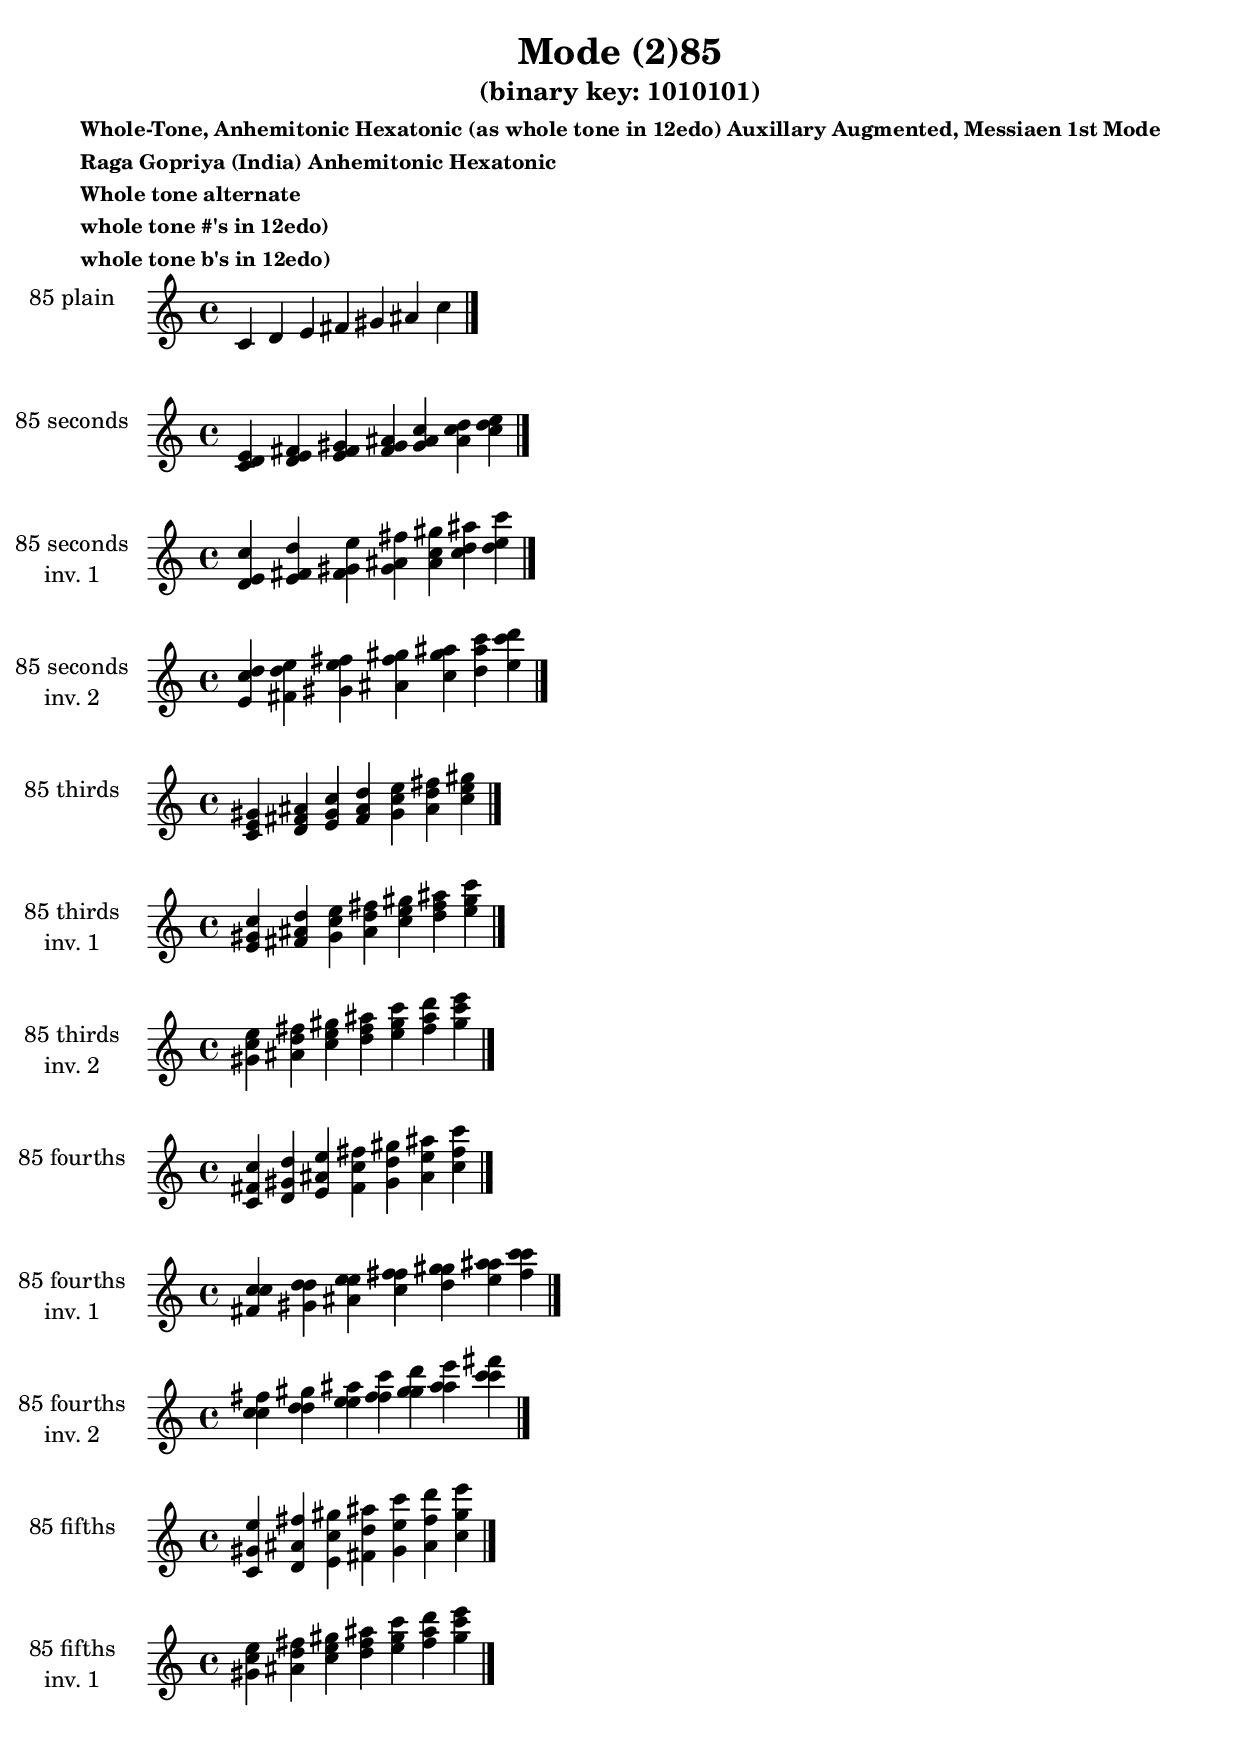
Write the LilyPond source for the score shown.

\version "2.19.0"

\header {
  title = "Mode (2)85"
  subtitle = "(binary key: 1010101)"
  subsubtitle =  \markup { \left-align \column {
      "Whole-Tone, Anhemitonic Hexatonic (as whole tone in 12edo) Auxillary Augmented, Messiaen 1st Mode"
      "Raga Gopriya (India) Anhemitonic Hexatonic"
      "Whole tone alternate"
      "whole tone #'s in 12edo)"
      "whole tone b's in 12edo)"
    }
  }
 %% Remove default LilyPond tagline
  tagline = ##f
}

\paper {
  #(set-paper-size "a4")
}

global = {
  \key c \major
  \time 4/4
  \tempo 4=100
}

\book {
  \score {
    \new Staff \with {
      instrumentName =  \markup { \column {
         \hcenter-in #14 \line { 85 plain }
         \hcenter-in #14 \line {  } } }
      midiInstrument = "oboe"
    } { \accidentalStyle "default"
        \cadenzaOn c' d' e' fis' gis' ais' c''  \cadenzaOff \bar "|." }
    \layout { }
  }
  \score {
    \new Staff \with {
      instrumentName =  \markup { \column {
         \hcenter-in #14 \line { 85 seconds }
         \hcenter-in #14 \line {  } } }
      midiInstrument = "oboe"
    } { \accidentalStyle "default"
        \cadenzaOn <c' d' e'> <d' e' fis'> <e' fis' gis'> <fis' gis' ais'> <gis' ais' c''> <ais' c'' d''> <c'' d'' e''>  \cadenzaOff \bar "|." }
    \layout { }
  }
  \score {
    \new Staff \with {
      instrumentName =  \markup { \column {
         \hcenter-in #14 \line { 85 seconds }
         \hcenter-in #14 \line { inv. 1 } } }
      midiInstrument = "oboe"
    } { \accidentalStyle "default"
        \cadenzaOn <d' e' c''> <e' fis' d''> <fis' gis' e''> <gis' ais' fis''> <ais' c'' gis''> <c'' d'' ais''> <d'' e'' c'''>  \cadenzaOff \bar "|." }
    \layout { }
  }
  \score {
    \new Staff \with {
      instrumentName =  \markup { \column {
         \hcenter-in #14 \line { 85 seconds }
         \hcenter-in #14 \line { inv. 2 } } }
      midiInstrument = "oboe"
    } { \accidentalStyle "default"
        \cadenzaOn <e' c'' d''> <fis' d'' e''> <gis' e'' fis''> <ais' fis'' gis''> <c'' gis'' ais''> <d'' ais'' c'''> <e'' c''' d'''>  \cadenzaOff \bar "|." }
    \layout { }
  }
  \score {
    \new Staff \with {
      instrumentName =  \markup { \column {
         \hcenter-in #14 \line { 85 thirds }
         \hcenter-in #14 \line {  } } }
      midiInstrument = "oboe"
    } { \accidentalStyle "default"
        \cadenzaOn <c' e' gis'> <d' fis' ais'> <e' gis' c''> <fis' ais' d''> <gis' c'' e''> <ais' d'' fis''> <c'' e'' gis''>  \cadenzaOff \bar "|." }
    \layout { }
  }
  \score {
    \new Staff \with {
      instrumentName =  \markup { \column {
         \hcenter-in #14 \line { 85 thirds }
         \hcenter-in #14 \line { inv. 1 } } }
      midiInstrument = "oboe"
    } { \accidentalStyle "default"
        \cadenzaOn <e' gis' c''> <fis' ais' d''> <gis' c'' e''> <ais' d'' fis''> <c'' e'' gis''> <d'' fis'' ais''> <e'' gis'' c'''>  \cadenzaOff \bar "|." }
    \layout { }
  }
  \score {
    \new Staff \with {
      instrumentName =  \markup { \column {
         \hcenter-in #14 \line { 85 thirds }
         \hcenter-in #14 \line { inv. 2 } } }
      midiInstrument = "oboe"
    } { \accidentalStyle "default"
        \cadenzaOn <gis' c'' e''> <ais' d'' fis''> <c'' e'' gis''> <d'' fis'' ais''> <e'' gis'' c'''> <fis'' ais'' d'''> <gis'' c''' e'''>  \cadenzaOff \bar "|." }
    \layout { }
  }
  \score {
    \new Staff \with {
      instrumentName =  \markup { \column {
         \hcenter-in #14 \line { 85 fourths }
         \hcenter-in #14 \line {  } } }
      midiInstrument = "oboe"
    } { \accidentalStyle "default"
        \cadenzaOn <c' fis' c''> <d' gis' d''> <e' ais' e''> <fis' c'' fis''> <gis' d'' gis''> <ais' e'' ais''> <c'' fis'' c'''>  \cadenzaOff \bar "|." }
    \layout { }
  }
  \score {
    \new Staff \with {
      instrumentName =  \markup { \column {
         \hcenter-in #14 \line { 85 fourths }
         \hcenter-in #14 \line { inv. 1 } } }
      midiInstrument = "oboe"
    } { \accidentalStyle "default"
        \cadenzaOn <fis' c'' c''> <gis' d'' d''> <ais' e'' e''> <c'' fis'' fis''> <d'' gis'' gis''> <e'' ais'' ais''> <fis'' c''' c'''>  \cadenzaOff \bar "|." }
    \layout { }
  }
  \score {
    \new Staff \with {
      instrumentName =  \markup { \column {
         \hcenter-in #14 \line { 85 fourths }
         \hcenter-in #14 \line { inv. 2 } } }
      midiInstrument = "oboe"
    } { \accidentalStyle "default"
        \cadenzaOn <c'' c'' fis''> <d'' d'' gis''> <e'' e'' ais''> <fis'' fis'' c'''> <gis'' gis'' d'''> <ais'' ais'' e'''> <c''' c''' fis'''>  \cadenzaOff \bar "|." }
    \layout { }
  }
  \score {
    \new Staff \with {
      instrumentName =  \markup { \column {
         \hcenter-in #14 \line { 85 fifths }
         \hcenter-in #14 \line {  } } }
      midiInstrument = "oboe"
    } { \accidentalStyle "default"
        \cadenzaOn <c' gis' e''> <d' ais' fis''> <e' c'' gis''> <fis' d'' ais''> <gis' e'' c'''> <ais' fis'' d'''> <c'' gis'' e'''>  \cadenzaOff \bar "|." }
    \layout { }
  }
  \score {
    \new Staff \with {
      instrumentName =  \markup { \column {
         \hcenter-in #14 \line { 85 fifths }
         \hcenter-in #14 \line { inv. 1 } } }
      midiInstrument = "oboe"
    } { \accidentalStyle "default"
        \cadenzaOn <gis' e'' c''> <ais' fis'' d''> <c'' gis'' e''> <d'' ais'' fis''> <e'' c''' gis''> <fis'' d''' ais''> <gis'' e''' c'''>  \cadenzaOff \bar "|." }
    \layout { }
  }
  \score {
    \new Staff \with {
      instrumentName =  \markup { \column {
         \hcenter-in #14 \line { 85 fifths }
         \hcenter-in #14 \line { inv. 2 } } }
      midiInstrument = "oboe"
    } { \accidentalStyle "default"
        \cadenzaOn <e'' c'' gis''> <fis'' d'' ais''> <gis'' e'' c'''> <ais'' fis'' d'''> <c''' gis'' e'''> <d''' ais'' fis'''> <e''' c''' gis'''>  \cadenzaOff \bar "|." }
    \layout { }
  }
  \score {
    \new Staff \with {
      instrumentName =  \markup { \column {
         \hcenter-in #14 \line { 85 sus4 }
         \hcenter-in #14 \line {  } } }
      midiInstrument = "oboe"
    } { \accidentalStyle "default"
        \cadenzaOn <c' fis' gis'> <d' gis' ais'> <e' ais' c''> <fis' c'' d''> <gis' d'' e''> <ais' e'' fis''> <c'' fis'' gis''>  \cadenzaOff \bar "|." }
    \layout { }
  }
  \score {
    \new Staff \with {
      instrumentName =  \markup { \column {
         \hcenter-in #14 \line { 85 sus4 }
         \hcenter-in #14 \line { inv. 1 } } }
      midiInstrument = "oboe"
    } { \accidentalStyle "default"
        \cadenzaOn <fis' gis' c''> <gis' ais' d''> <ais' c'' e''> <c'' d'' fis''> <d'' e'' gis''> <e'' fis'' ais''> <fis'' gis'' c'''>  \cadenzaOff \bar "|." }
    \layout { }
  }
  \score {
    \new Staff \with {
      instrumentName =  \markup { \column {
         \hcenter-in #14 \line { 85 sus4 }
         \hcenter-in #14 \line { inv. 2 } } }
      midiInstrument = "oboe"
    } { \accidentalStyle "default"
        \cadenzaOn <gis' c'' fis''> <ais' d'' gis''> <c'' e'' ais''> <d'' fis'' c'''> <e'' gis'' d'''> <fis'' ais'' e'''> <gis'' c''' fis'''>  \cadenzaOff \bar "|." }
    \layout { }
  }
  \score {
    \new Staff \with {
      instrumentName =  \markup { \column {
         \hcenter-in #14 \line { 85 sus2 }
         \hcenter-in #14 \line {  } } }
      midiInstrument = "oboe"
    } { \accidentalStyle "default"
        \cadenzaOn <c' d' gis'> <d' e' ais'> <e' fis' c''> <fis' gis' d''> <gis' ais' e''> <ais' c'' fis''> <c'' d'' gis''>  \cadenzaOff \bar "|." }
    \layout { }
  }
  \score {
    \new Staff \with {
      instrumentName =  \markup { \column {
         \hcenter-in #14 \line { 85 sus2 }
         \hcenter-in #14 \line { inv. 1 } } }
      midiInstrument = "oboe"
    } { \accidentalStyle "default"
        \cadenzaOn <d' gis' c''> <e' ais' d''> <fis' c'' e''> <gis' d'' fis''> <ais' e'' gis''> <c'' fis'' ais''> <d'' gis'' c'''>  \cadenzaOff \bar "|." }
    \layout { }
  }
  \score {
    \new Staff \with {
      instrumentName =  \markup { \column {
         \hcenter-in #14 \line { 85 sus2 }
         \hcenter-in #14 \line { inv. 2 } } }
      midiInstrument = "oboe"
    } { \accidentalStyle "default"
        \cadenzaOn <gis' c'' d''> <ais' d'' e''> <c'' e'' fis''> <d'' fis'' gis''> <e'' gis'' ais''> <fis'' ais'' c'''> <gis'' c''' d'''>  \cadenzaOff \bar "|." }
    \layout { }
  }
}

\book {
  \bookOutputSuffix "plain_"
  \score {
    \new Staff \with {
      instrumentName =  \markup { \column {
         \hcenter-in #14 \line { 85 plain }
         \hcenter-in #14 \line {  } } }
      midiInstrument = "oboe"
    } { \accidentalStyle "default"
        \cadenzaOn c' d' e' fis' gis' ais' c''  \cadenzaOff \bar "|." }
    \midi { }
  }
}
\book {
  \bookOutputSuffix "seconds_"
  \score {
    \new Staff \with {
      instrumentName =  \markup { \column {
         \hcenter-in #14 \line { 85 seconds }
         \hcenter-in #14 \line {  } } }
      midiInstrument = "oboe"
    } { \accidentalStyle "default"
        \cadenzaOn <c' d' e'> <d' e' fis'> <e' fis' gis'> <fis' gis' ais'> <gis' ais' c''> <ais' c'' d''> <c'' d'' e''>  \cadenzaOff \bar "|." }
    \midi { }
  }
}
\book {
  \bookOutputSuffix "seconds_inv. 1"
  \score {
    \new Staff \with {
      instrumentName =  \markup { \column {
         \hcenter-in #14 \line { 85 seconds }
         \hcenter-in #14 \line { inv. 1 } } }
      midiInstrument = "oboe"
    } { \accidentalStyle "default"
        \cadenzaOn <d' e' c''> <e' fis' d''> <fis' gis' e''> <gis' ais' fis''> <ais' c'' gis''> <c'' d'' ais''> <d'' e'' c'''>  \cadenzaOff \bar "|." }
    \midi { }
  }
}
\book {
  \bookOutputSuffix "seconds_inv. 2"
  \score {
    \new Staff \with {
      instrumentName =  \markup { \column {
         \hcenter-in #14 \line { 85 seconds }
         \hcenter-in #14 \line { inv. 2 } } }
      midiInstrument = "oboe"
    } { \accidentalStyle "default"
        \cadenzaOn <e' c'' d''> <fis' d'' e''> <gis' e'' fis''> <ais' fis'' gis''> <c'' gis'' ais''> <d'' ais'' c'''> <e'' c''' d'''>  \cadenzaOff \bar "|." }
    \midi { }
  }
}
\book {
  \bookOutputSuffix "thirds_"
  \score {
    \new Staff \with {
      instrumentName =  \markup { \column {
         \hcenter-in #14 \line { 85 thirds }
         \hcenter-in #14 \line {  } } }
      midiInstrument = "oboe"
    } { \accidentalStyle "default"
        \cadenzaOn <c' e' gis'> <d' fis' ais'> <e' gis' c''> <fis' ais' d''> <gis' c'' e''> <ais' d'' fis''> <c'' e'' gis''>  \cadenzaOff \bar "|." }
    \midi { }
  }
}
\book {
  \bookOutputSuffix "thirds_inv. 1"
  \score {
    \new Staff \with {
      instrumentName =  \markup { \column {
         \hcenter-in #14 \line { 85 thirds }
         \hcenter-in #14 \line { inv. 1 } } }
      midiInstrument = "oboe"
    } { \accidentalStyle "default"
        \cadenzaOn <e' gis' c''> <fis' ais' d''> <gis' c'' e''> <ais' d'' fis''> <c'' e'' gis''> <d'' fis'' ais''> <e'' gis'' c'''>  \cadenzaOff \bar "|." }
    \midi { }
  }
}
\book {
  \bookOutputSuffix "thirds_inv. 2"
  \score {
    \new Staff \with {
      instrumentName =  \markup { \column {
         \hcenter-in #14 \line { 85 thirds }
         \hcenter-in #14 \line { inv. 2 } } }
      midiInstrument = "oboe"
    } { \accidentalStyle "default"
        \cadenzaOn <gis' c'' e''> <ais' d'' fis''> <c'' e'' gis''> <d'' fis'' ais''> <e'' gis'' c'''> <fis'' ais'' d'''> <gis'' c''' e'''>  \cadenzaOff \bar "|." }
    \midi { }
  }
}
\book {
  \bookOutputSuffix "fourths_"
  \score {
    \new Staff \with {
      instrumentName =  \markup { \column {
         \hcenter-in #14 \line { 85 fourths }
         \hcenter-in #14 \line {  } } }
      midiInstrument = "oboe"
    } { \accidentalStyle "default"
        \cadenzaOn <c' fis' c''> <d' gis' d''> <e' ais' e''> <fis' c'' fis''> <gis' d'' gis''> <ais' e'' ais''> <c'' fis'' c'''>  \cadenzaOff \bar "|." }
    \midi { }
  }
}
\book {
  \bookOutputSuffix "fourths_inv. 1"
  \score {
    \new Staff \with {
      instrumentName =  \markup { \column {
         \hcenter-in #14 \line { 85 fourths }
         \hcenter-in #14 \line { inv. 1 } } }
      midiInstrument = "oboe"
    } { \accidentalStyle "default"
        \cadenzaOn <fis' c'' c''> <gis' d'' d''> <ais' e'' e''> <c'' fis'' fis''> <d'' gis'' gis''> <e'' ais'' ais''> <fis'' c''' c'''>  \cadenzaOff \bar "|." }
    \midi { }
  }
}
\book {
  \bookOutputSuffix "fourths_inv. 2"
  \score {
    \new Staff \with {
      instrumentName =  \markup { \column {
         \hcenter-in #14 \line { 85 fourths }
         \hcenter-in #14 \line { inv. 2 } } }
      midiInstrument = "oboe"
    } { \accidentalStyle "default"
        \cadenzaOn <c'' c'' fis''> <d'' d'' gis''> <e'' e'' ais''> <fis'' fis'' c'''> <gis'' gis'' d'''> <ais'' ais'' e'''> <c''' c''' fis'''>  \cadenzaOff \bar "|." }
    \midi { }
  }
}
\book {
  \bookOutputSuffix "fifths_"
  \score {
    \new Staff \with {
      instrumentName =  \markup { \column {
         \hcenter-in #14 \line { 85 fifths }
         \hcenter-in #14 \line {  } } }
      midiInstrument = "oboe"
    } { \accidentalStyle "default"
        \cadenzaOn <c' gis' e''> <d' ais' fis''> <e' c'' gis''> <fis' d'' ais''> <gis' e'' c'''> <ais' fis'' d'''> <c'' gis'' e'''>  \cadenzaOff \bar "|." }
    \midi { }
  }
}
\book {
  \bookOutputSuffix "fifths_inv. 1"
  \score {
    \new Staff \with {
      instrumentName =  \markup { \column {
         \hcenter-in #14 \line { 85 fifths }
         \hcenter-in #14 \line { inv. 1 } } }
      midiInstrument = "oboe"
    } { \accidentalStyle "default"
        \cadenzaOn <gis' e'' c''> <ais' fis'' d''> <c'' gis'' e''> <d'' ais'' fis''> <e'' c''' gis''> <fis'' d''' ais''> <gis'' e''' c'''>  \cadenzaOff \bar "|." }
    \midi { }
  }
}
\book {
  \bookOutputSuffix "fifths_inv. 2"
  \score {
    \new Staff \with {
      instrumentName =  \markup { \column {
         \hcenter-in #14 \line { 85 fifths }
         \hcenter-in #14 \line { inv. 2 } } }
      midiInstrument = "oboe"
    } { \accidentalStyle "default"
        \cadenzaOn <e'' c'' gis''> <fis'' d'' ais''> <gis'' e'' c'''> <ais'' fis'' d'''> <c''' gis'' e'''> <d''' ais'' fis'''> <e''' c''' gis'''>  \cadenzaOff \bar "|." }
    \midi { }
  }
}
\book {
  \bookOutputSuffix "sus4_"
  \score {
    \new Staff \with {
      instrumentName =  \markup { \column {
         \hcenter-in #14 \line { 85 sus4 }
         \hcenter-in #14 \line {  } } }
      midiInstrument = "oboe"
    } { \accidentalStyle "default"
        \cadenzaOn <c' fis' gis'> <d' gis' ais'> <e' ais' c''> <fis' c'' d''> <gis' d'' e''> <ais' e'' fis''> <c'' fis'' gis''>  \cadenzaOff \bar "|." }
    \midi { }
  }
}
\book {
  \bookOutputSuffix "sus4_inv. 1"
  \score {
    \new Staff \with {
      instrumentName =  \markup { \column {
         \hcenter-in #14 \line { 85 sus4 }
         \hcenter-in #14 \line { inv. 1 } } }
      midiInstrument = "oboe"
    } { \accidentalStyle "default"
        \cadenzaOn <fis' gis' c''> <gis' ais' d''> <ais' c'' e''> <c'' d'' fis''> <d'' e'' gis''> <e'' fis'' ais''> <fis'' gis'' c'''>  \cadenzaOff \bar "|." }
    \midi { }
  }
}
\book {
  \bookOutputSuffix "sus4_inv. 2"
  \score {
    \new Staff \with {
      instrumentName =  \markup { \column {
         \hcenter-in #14 \line { 85 sus4 }
         \hcenter-in #14 \line { inv. 2 } } }
      midiInstrument = "oboe"
    } { \accidentalStyle "default"
        \cadenzaOn <gis' c'' fis''> <ais' d'' gis''> <c'' e'' ais''> <d'' fis'' c'''> <e'' gis'' d'''> <fis'' ais'' e'''> <gis'' c''' fis'''>  \cadenzaOff \bar "|." }
    \midi { }
  }
}
\book {
  \bookOutputSuffix "sus2_"
  \score {
    \new Staff \with {
      instrumentName =  \markup { \column {
         \hcenter-in #14 \line { 85 sus2 }
         \hcenter-in #14 \line {  } } }
      midiInstrument = "oboe"
    } { \accidentalStyle "default"
        \cadenzaOn <c' d' gis'> <d' e' ais'> <e' fis' c''> <fis' gis' d''> <gis' ais' e''> <ais' c'' fis''> <c'' d'' gis''>  \cadenzaOff \bar "|." }
    \midi { }
  }
}
\book {
  \bookOutputSuffix "sus2_inv. 1"
  \score {
    \new Staff \with {
      instrumentName =  \markup { \column {
         \hcenter-in #14 \line { 85 sus2 }
         \hcenter-in #14 \line { inv. 1 } } }
      midiInstrument = "oboe"
    } { \accidentalStyle "default"
        \cadenzaOn <d' gis' c''> <e' ais' d''> <fis' c'' e''> <gis' d'' fis''> <ais' e'' gis''> <c'' fis'' ais''> <d'' gis'' c'''>  \cadenzaOff \bar "|." }
    \midi { }
  }
}
\book {
  \bookOutputSuffix "sus2_inv. 2"
  \score {
    \new Staff \with {
      instrumentName =  \markup { \column {
         \hcenter-in #14 \line { 85 sus2 }
         \hcenter-in #14 \line { inv. 2 } } }
      midiInstrument = "oboe"
    } { \accidentalStyle "default"
        \cadenzaOn <gis' c'' d''> <ais' d'' e''> <c'' e'' fis''> <d'' fis'' gis''> <e'' gis'' ais''> <fis'' ais'' c'''> <gis'' c''' d'''>  \cadenzaOff \bar "|." }
    \midi { }
  }
}
